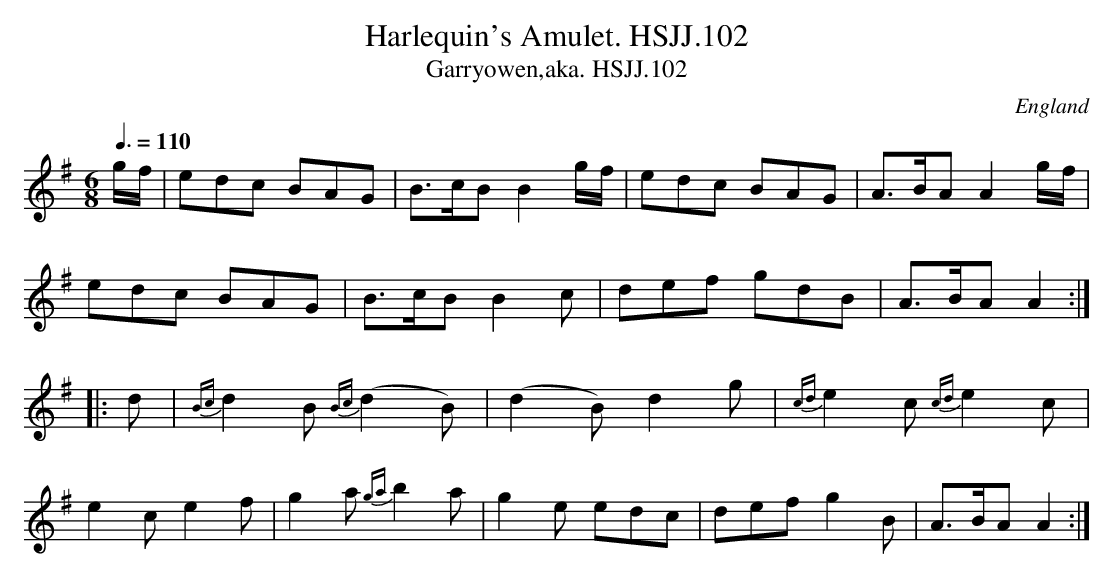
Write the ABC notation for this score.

X:1
T:Harlequin's Amulet. HSJJ.102
T:Garryowen,aka. HSJJ.102
L:1/8
M:6/8
O:England
Q:3/8=110
K:G
g/f/|edc BAG|B>cB B2g/f/|edc BAG|A>BAA2g/f/|!
edc BAG|B>cBB2c|def gdB|A>BAA2:|!
|:d|{Bc}d2B{Bc}(d2B)|(d2B)d2g|{cd}e2c{cd}e2c|!
e2ce2f|g2a{ga}b2a|g2e edc|defg2B|A>BA A2:|
